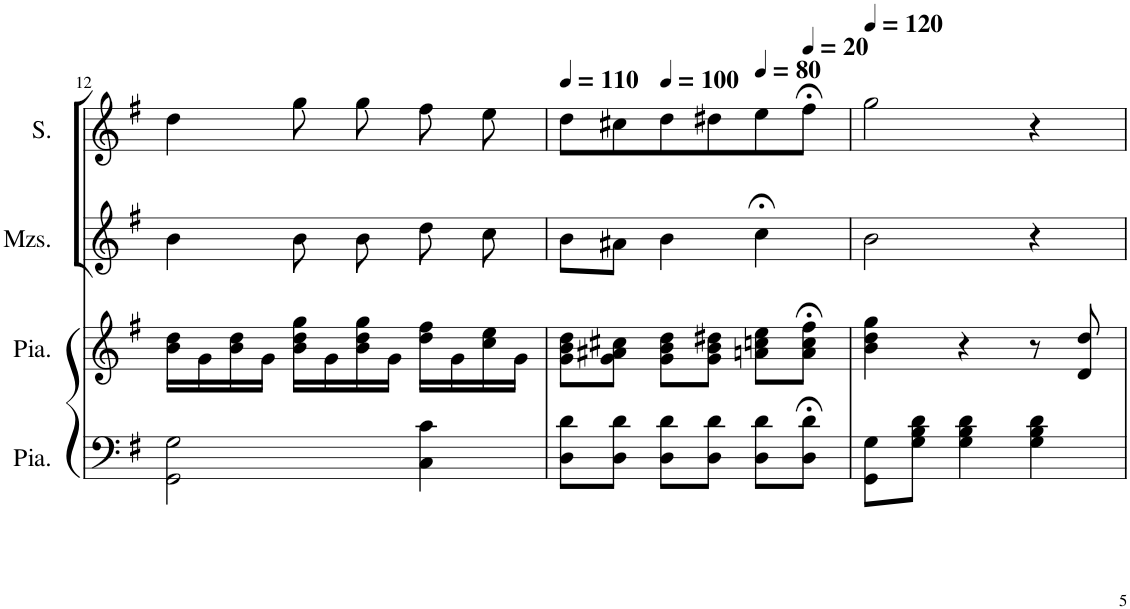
**kern	**kern	**kern	**kern
*part4	*part3	*part2	*part1
*staff4	*staff3	*staff2	*staff1
*I"Piano	*I"Piano	*I"Mezzo-soprano	*I"Soprano
*I'Pia.	*I'Pia.	*I'Mzs.	*I'S.
!!LO:PB:g=z
*clefF4	*clefG2	*clefG2	*clefG2
*k[f#]	*k[f#]	*k[f#]	*k[f#]
*M3/4	*M3/4	*M3/4	*M3/4
=12	=12	=12	=12
2GG\ 2G\	16b\ 16dd\LL	4b\	4dd\
.	16g\	.	.
.	16b\ 16dd\	.	.
.	16g\JJ	.	.
.	16b\ 16dd\ 16gg\LL	8b\	8gg\
.	16g\	.	.
.	16b\ 16dd\ 16gg\	8b\	8gg\
.	16g\JJ	.	.
4C\ 4c\	16dd\ 16ff#\LL	8dd\	8ff#\
.	16g\	.	.
.	16cc\ 16ee\	8cc\	8ee\
.	16g\JJ	.	.
=13	=13	=13	=13
*	*	*	*MM110
8D\ 8d\L	8g\ 8b\ 8dd\L	8b\L	8dd\L
8D\ 8d\J	8g\ 8a#X\ 8cc#X\J	8a#X\J	8cc#X\
*	*	*	*MM100
8D\ 8d\L	8g\ 8b\ 8dd\L	4b\	8dd\
8D\ 8d\J	8g\ 8b\ 8dd#X\J	.	8dd#X\
*	*	*	*MM80
8D\ 8d\L	8an\ 8ccn\ 8ee\L	4cc;<\	8ee\
*	*	*	*MM20
8D\;< 8d\;<J	8a\;< 8cc\;< 8ff#\;<J	.	8ff#;<\J
=14	=14	=14	=14
*	*	*	*MM120
8GG\ 8G\L	4b\ 4dd\ 4gg\	2b\	2gg\
8G\ 8B\ 8d\J	.	.	.
4G\ 4B\ 4d\	4r	.	.
4G\ 4B\ 4d\	8r	4r	4r
.	8d/ 8dd/	.	.
=	=	=	=
*-	*-	*-	*-
